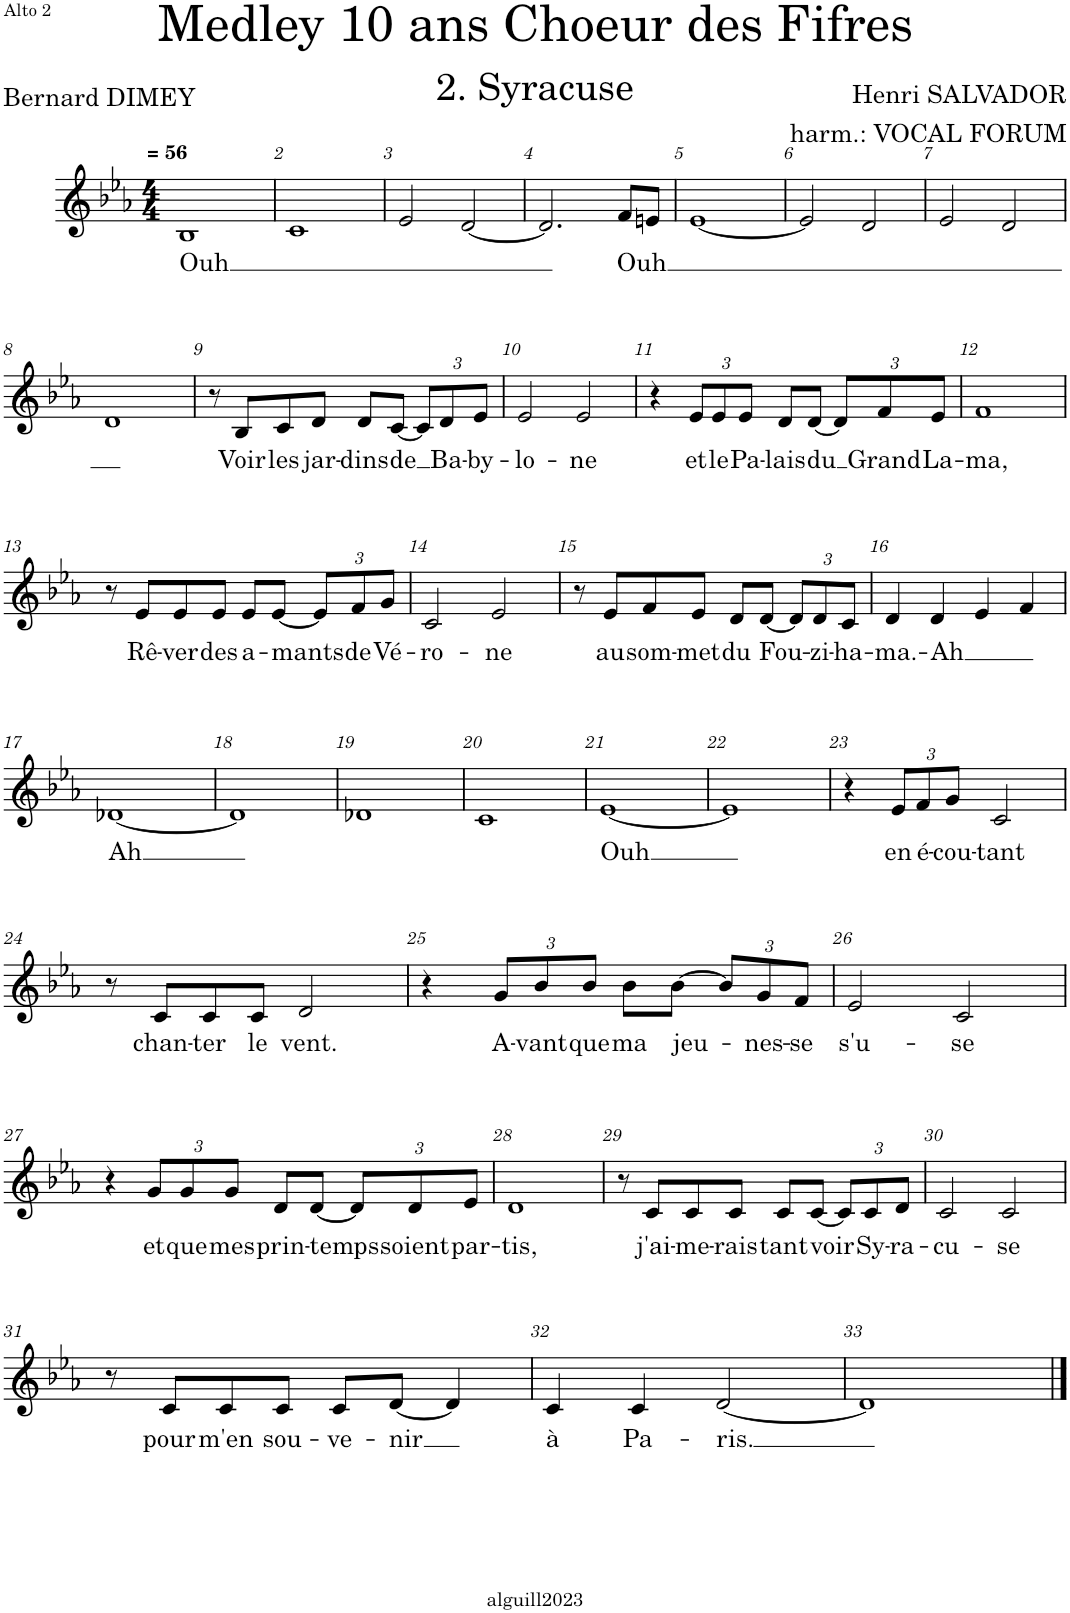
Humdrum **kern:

**kern	**text
*part1	*part1
*staff1	*staff1
*I"Alto 2	*
*I'A 2	*
*clefG2	*
*k[b-e-a-]	*
*E-:	*
*M4/4	*
=1	=1
!LO:TX:a:B:t== 56	!
!	!LO:LY:b
1B-	Ouh
=2	=2
1c	.
=3	=3
2e-/	.
[2d/	.
=4	=4
2.d/]	.
!	!LO:LY:b
8f/L	Ouh
8en/J	.
=5	=5
[1e-	.
=6	=6
2e-/]	.
2d/	.
=7	=7
2e-/	.
2d/	.
!!LO:LB:g=z
=8	=8
1d	.
=9	=9
8r	.
!	!LO:LY:b
8B-/L	Voir
!	!LO:LY:b
8c/	les
!	!LO:LY:b
8d/J	jar-
!	!LO:LY:b
8d/L	-dins
!	!LO:LY:b
[8c/J	de
*Xbrackettup	*
12c/L]	.
!	!LO:LY:b
12d/	Ba-
!	!LO:LY:b
12e-/J	-by-
=10	=10
!	!LO:LY:b
2e-/	-lo-
!	!LO:LY:b
2e-/	-ne
=11	=11
4r	.
!	!LO:LY:b
12e-/L	et
!	!LO:LY:b
12e-/	le
!	!LO:LY:b
12e-/J	Pa-
!	!LO:LY:b
8d/L	-lais
!	!LO:LY:b
[8d/J	du
12d/L]	.
!	!LO:LY:b
12f/	Grand
!	!LO:LY:b
12e-/J	La-
=12	=12
!	!LO:LY:b
1f	-ma,
!!LO:LB:g=z
=13	=13
8r	.
!	!LO:LY:b
8e-/L	Rê-
!	!LO:LY:b
8e-/	-ver
!	!LO:LY:b
8e-/J	des
!	!LO:LY:b
8e-/L	a-
!	!LO:LY:b
[8e-/J	-mants
12e-/L]	.
!	!LO:LY:b
12f/	de
!	!LO:LY:b
12g/J	Vé-
=14	=14
!	!LO:LY:b
2c/	-ro-
!	!LO:LY:b
2e-/	-ne
=15	=15
8r	.
!	!LO:LY:b
8e-/L	au
!	!LO:LY:b
8f/	som-
!	!LO:LY:b
8e-/J	-met
!	!LO:LY:b
8d/L	du
!	!LO:LY:b
[8d/J	Fou-
12d/L]	.
!	!LO:LY:b
12d/	-zi-
!	!LO:LY:b
12c/J	-ha-
=16	=16
!	!LO:LY:b
4d/	-ma.-
!	!LO:LY:b
4d/	-Ah
4e-/	.
4f/	.
!!LO:LB:g=z
=17	=17
!	!LO:LY:b
[1d-X	Ah
=18	=18
1d-]	.
=19	=19
*^	*
1ryy	1d-X	.
=20	=20	=20
1ryy	1c	.
=21	=21	=21
!	!	!LO:LY:b
*v	*v	*
[1e-	Ouh
=22	=22
1e-]	.
=23	=23
4r	.
!	!LO:LY:b
12e-/L	en
!	!LO:LY:b
12f/	é-
!	!LO:LY:b
12g/J	-cou-
!	!LO:LY:b
2c/	-tant
!!LO:LB:g=z
=24	=24
8r	.
!	!LO:LY:b
8c/L	chan-
!	!LO:LY:b
8c/	-ter
!	!LO:LY:b
8c/J	le
!	!LO:LY:b
2d/	vent.
=25	=25
4r	.
!	!LO:LY:b
12g/L	A-
!	!LO:LY:b
12b-/	-vant
!	!LO:LY:b
12b-/J	que
!	!LO:LY:b
8b-\L	ma
!	!LO:LY:b
[8b-\J	jeu-
12b-/L]	.
!	!LO:LY:b
12g/	-nes-
!	!LO:LY:b
12f/J	-se
=26	=26
!	!LO:LY:b
2e-/	s'u-
!	!LO:LY:b
2c/	-se
!!LO:LB:g=z
=27	=27
4r	.
!	!LO:LY:b
12g/L	et
!	!LO:LY:b
12g/	que
!	!LO:LY:b
12g/J	mes
!	!LO:LY:b
8d/L	prin-
!	!LO:LY:b
[8d/J	-temps
12d/L]	.
!	!LO:LY:b
12d/	soient
!	!LO:LY:b
12e-/J	par-
=28	=28
!	!LO:LY:b
1d	-tis,
=29	=29
8r	.
!	!LO:LY:b
8c/L	j'ai-
!	!LO:LY:b
8c/	-me-
!	!LO:LY:b
8c/J	-rais
!	!LO:LY:b
8c/L	tant
!	!LO:LY:b
[8c/J	voir
12c/L]	.
!	!LO:LY:b
12c/	Sy-
!	!LO:LY:b
12d/J	-ra-
=30	=30
!	!LO:LY:b
2c/	-cu-
!	!LO:LY:b
2c/	-se
!!LO:LB:g=z
=31	=31
8r	.
!	!LO:LY:b
8c/L	pour
!	!LO:LY:b
8c/	m'en
!	!LO:LY:b
8c/J	sou-
!	!LO:LY:b
8c/L	-ve-
!	!LO:LY:b
[8d/J	-nir
4d/]	.
=32	=32
!	!LO:LY:b
4c/	à
!	!LO:LY:b
4c/	Pa-
!	!LO:LY:b
[2d/	-ris.
=33	=33
1d]	.
==	==
*-	*-
